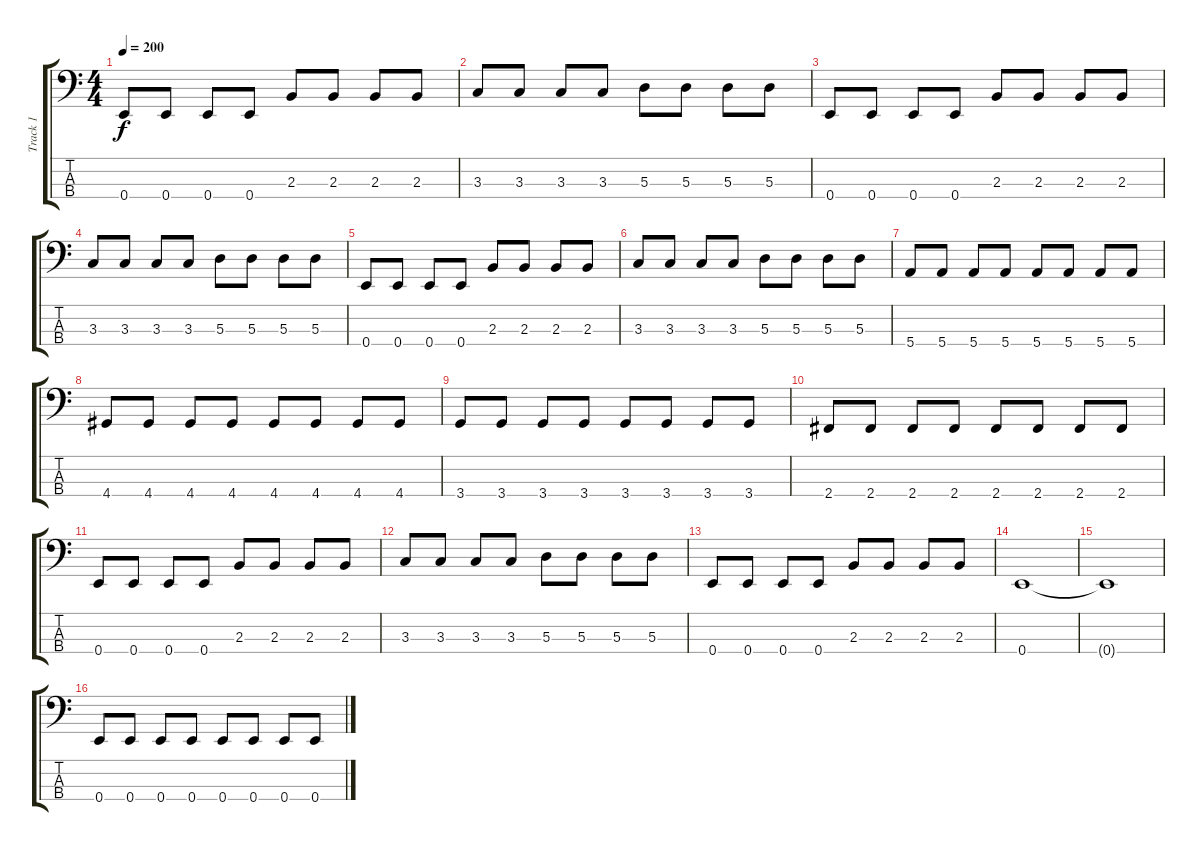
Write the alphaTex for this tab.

\track ("Track 1" "Track 1") {instrument acousticguitarsteel}
\staff {score tabs}
\tuning (G2 D2 A1 E1) {hide}
\ts (4 4)
\tempo 200
\clef f4
\ks c
0.4.8{dy f} 0.4.8 0.4.8 0.4.8 2.3.8 2.3.8 2.3.8 2.3.8 |
3.3.8 3.3.8 3.3.8 3.3.8 5.3.8 5.3.8 5.3.8 5.3.8 |
0.4.8 0.4.8 0.4.8 0.4.8 2.3.8 2.3.8 2.3.8 2.3.8 |
3.3.8 3.3.8 3.3.8 3.3.8 5.3.8 5.3.8 5.3.8 5.3.8 |
0.4.8 0.4.8 0.4.8 0.4.8 2.3.8 2.3.8 2.3.8 2.3.8 |
3.3.8 3.3.8 3.3.8 3.3.8 5.3.8 5.3.8 5.3.8 5.3.8 |
5.4.8 5.4.8 5.4.8 5.4.8 5.4.8 5.4.8 5.4.8 5.4.8 |
4.4.8 4.4.8 4.4.8 4.4.8 4.4.8 4.4.8 4.4.8 4.4.8 |
3.4.8 3.4.8 3.4.8 3.4.8 3.4.8 3.4.8 3.4.8 3.4.8 |
2.4.8 2.4.8 2.4.8 2.4.8 2.4.8 2.4.8 2.4.8 2.4.8 |
0.4.8 0.4.8 0.4.8 0.4.8 2.3.8 2.3.8 2.3.8 2.3.8 |
3.3.8 3.3.8 3.3.8 3.3.8 5.3.8 5.3.8 5.3.8 5.3.8 |
0.4.8 0.4.8 0.4.8 0.4.8 2.3.8 2.3.8 2.3.8 2.3.8 |
0.4.1 |
0.4{t}.1 |
0.4.8{instrument acousticguitarsteel} 0.4.8 0.4.8 0.4.8 0.4.8 0.4.8 0.4.8 0.4.8
